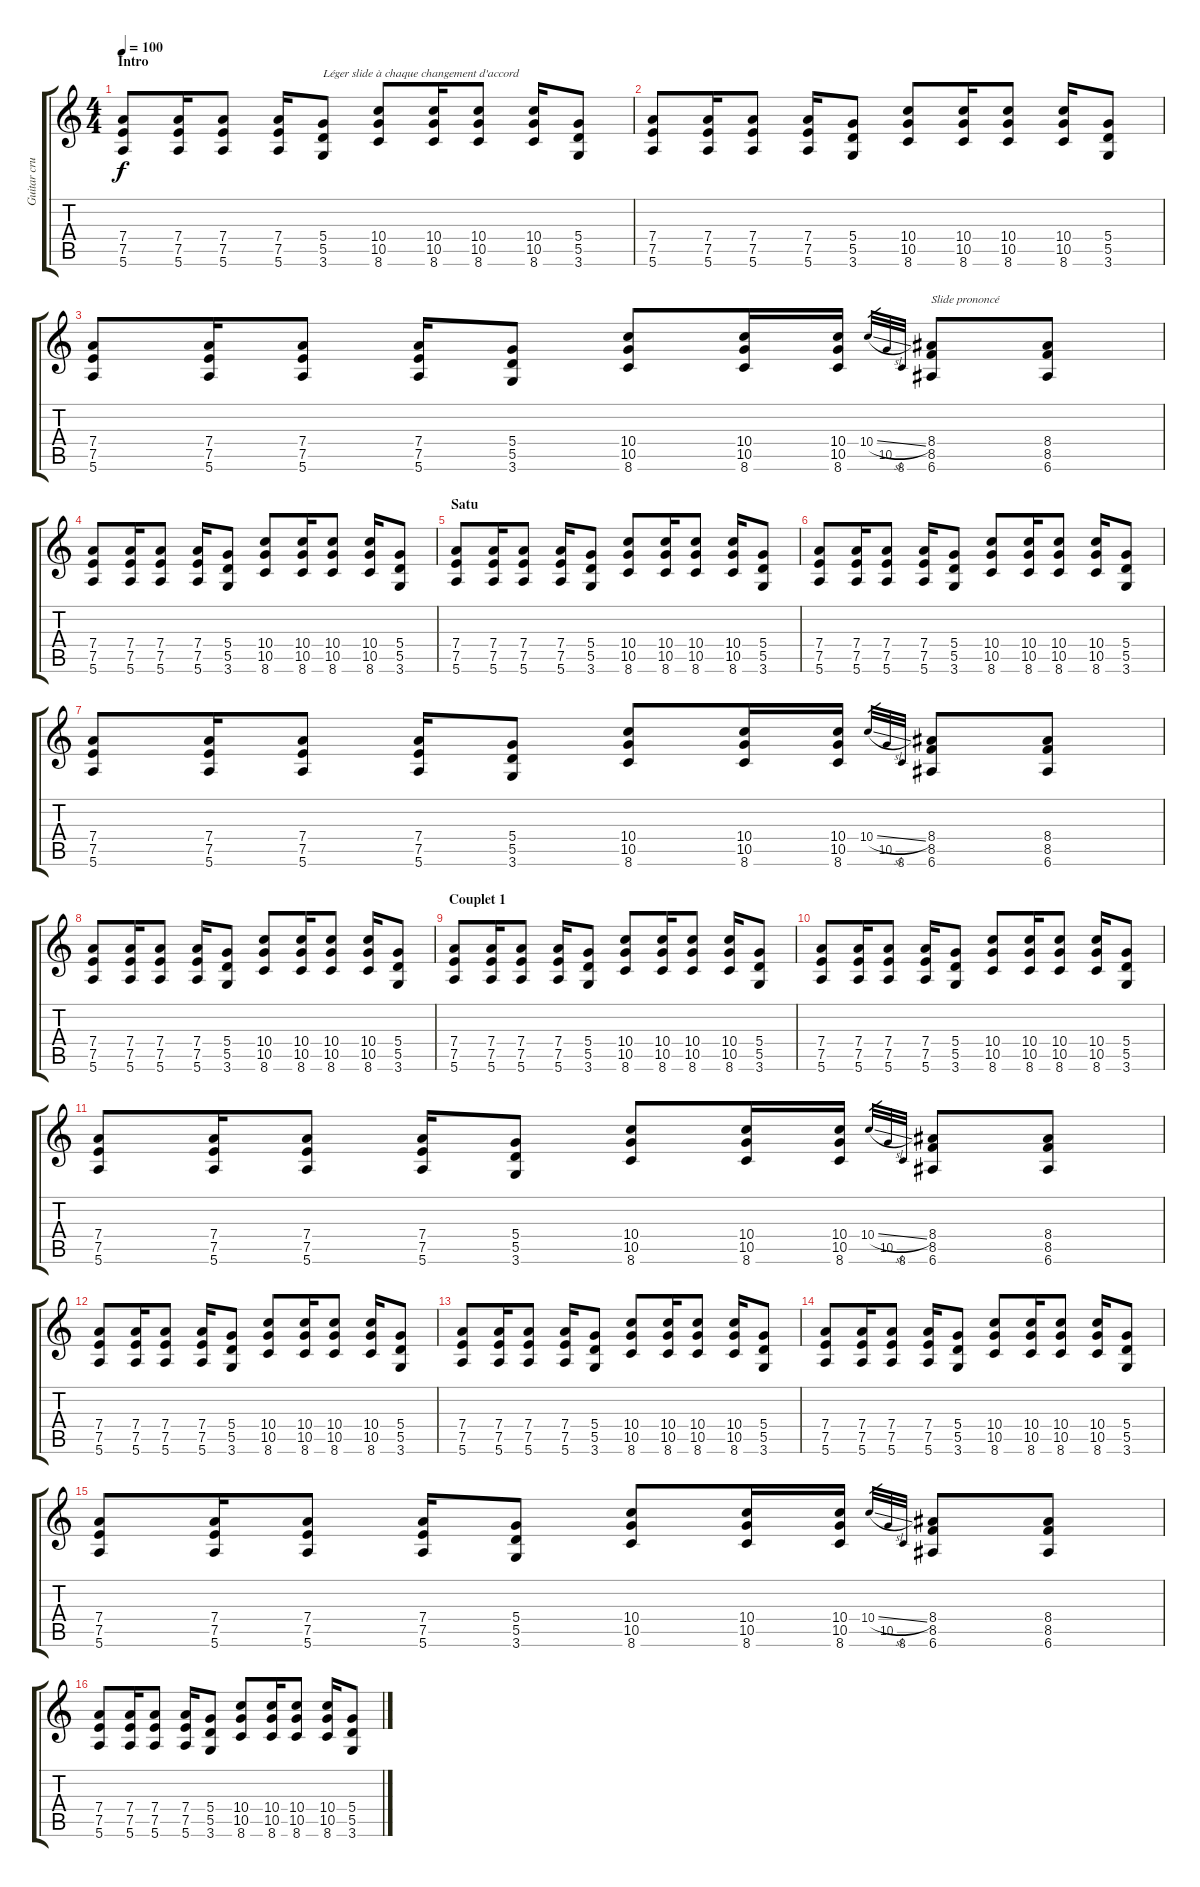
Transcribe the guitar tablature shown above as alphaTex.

\track ("Guitar crunch" "Guitar cru") {instrument distortionguitar}
\staff {score tabs}
\tuning (E4 B3 G3 D3 A2 E2) {hide}
\ts (4 4)
\section ("" "Intro")
\tempo 100
\clef g2
\ks c
(7.4 7.5 5.6).8{dy f instrument distortionguitar} (7.4 7.5 5.6).16 (7.4 7.5 5.6).8 (7.4 7.5 5.6).16 (5.4 5.5 3.6).8{txt "Léger slide à chaque changement d'accord"} (10.4 10.5 8.6).8 (10.4 10.5 8.6).16 (10.4 10.5 8.6).8 (10.4 10.5 8.6).16 (5.4 5.5 3.6).8 |
(7.4 7.5 5.6).8 (7.4 7.5 5.6).16 (7.4 7.5 5.6).8 (7.4 7.5 5.6).16 (5.4 5.5 3.6).8 (10.4 10.5 8.6).8 (10.4 10.5 8.6).16 (10.4 10.5 8.6).8 (10.4 10.5 8.6).16 (5.4 5.5 3.6).8 |
(7.4 7.5 5.6).8 (7.4 7.5 5.6).16 (7.4 7.5 5.6).8 (7.4 7.5 5.6).16 (5.4 5.5 3.6).8 (10.4 10.5 8.6).8 (10.4 10.5 8.6).16 (10.4 10.5 8.6).16 10.4{sl}.32{gr} 10.5.32{gr} 8.6.32{gr} (8.4 8.5 6.6).8{txt "Slide prononcé"} (8.4 8.5 6.6).8 |
(7.4 7.5 5.6).8 (7.4 7.5 5.6).16 (7.4 7.5 5.6).8 (7.4 7.5 5.6).16 (5.4 5.5 3.6).8 (10.4 10.5 8.6).8 (10.4 10.5 8.6).16 (10.4 10.5 8.6).8 (10.4 10.5 8.6).16 (5.4 5.5 3.6).8 |
\section ("" "Satu")
(7.4 7.5 5.6).8 (7.4 7.5 5.6).16 (7.4 7.5 5.6).8 (7.4 7.5 5.6).16 (5.4 5.5 3.6).8 (10.4 10.5 8.6).8 (10.4 10.5 8.6).16 (10.4 10.5 8.6).8 (10.4 10.5 8.6).16 (5.4 5.5 3.6).8 |
(7.4 7.5 5.6).8 (7.4 7.5 5.6).16 (7.4 7.5 5.6).8 (7.4 7.5 5.6).16 (5.4 5.5 3.6).8 (10.4 10.5 8.6).8 (10.4 10.5 8.6).16 (10.4 10.5 8.6).8 (10.4 10.5 8.6).16 (5.4 5.5 3.6).8 |
(7.4 7.5 5.6).8 (7.4 7.5 5.6).16 (7.4 7.5 5.6).8 (7.4 7.5 5.6).16 (5.4 5.5 3.6).8 (10.4 10.5 8.6).8 (10.4 10.5 8.6).16 (10.4 10.5 8.6).16 10.4{sl}.32{gr} 10.5.32{gr} 8.6.32{gr} (8.4 8.5 6.6).8 (8.4 8.5 6.6).8 |
(7.4 7.5 5.6).8 (7.4 7.5 5.6).16 (7.4 7.5 5.6).8 (7.4 7.5 5.6).16 (5.4 5.5 3.6).8 (10.4 10.5 8.6).8 (10.4 10.5 8.6).16 (10.4 10.5 8.6).8 (10.4 10.5 8.6).16 (5.4 5.5 3.6).8 |
\section ("" "Couplet 1")
(7.4 7.5 5.6).8 (7.4 7.5 5.6).16 (7.4 7.5 5.6).8 (7.4 7.5 5.6).16 (5.4 5.5 3.6).8 (10.4 10.5 8.6).8 (10.4 10.5 8.6).16 (10.4 10.5 8.6).8 (10.4 10.5 8.6).16 (5.4 5.5 3.6).8 |
(7.4 7.5 5.6).8 (7.4 7.5 5.6).16 (7.4 7.5 5.6).8 (7.4 7.5 5.6).16 (5.4 5.5 3.6).8 (10.4 10.5 8.6).8 (10.4 10.5 8.6).16 (10.4 10.5 8.6).8 (10.4 10.5 8.6).16 (5.4 5.5 3.6).8 |
(7.4 7.5 5.6).8 (7.4 7.5 5.6).16 (7.4 7.5 5.6).8 (7.4 7.5 5.6).16 (5.4 5.5 3.6).8 (10.4 10.5 8.6).8 (10.4 10.5 8.6).16 (10.4 10.5 8.6).16 10.4{sl}.32{gr} 10.5.32{gr} 8.6.32{gr} (8.4 8.5 6.6).8 (8.4 8.5 6.6).8 |
(7.4 7.5 5.6).8 (7.4 7.5 5.6).16 (7.4 7.5 5.6).8 (7.4 7.5 5.6).16 (5.4 5.5 3.6).8 (10.4 10.5 8.6).8 (10.4 10.5 8.6).16 (10.4 10.5 8.6).8 (10.4 10.5 8.6).16 (5.4 5.5 3.6).8 |
(7.4 7.5 5.6).8 (7.4 7.5 5.6).16 (7.4 7.5 5.6).8 (7.4 7.5 5.6).16 (5.4 5.5 3.6).8 (10.4 10.5 8.6).8 (10.4 10.5 8.6).16 (10.4 10.5 8.6).8 (10.4 10.5 8.6).16 (5.4 5.5 3.6).8 |
(7.4 7.5 5.6).8 (7.4 7.5 5.6).16 (7.4 7.5 5.6).8 (7.4 7.5 5.6).16 (5.4 5.5 3.6).8 (10.4 10.5 8.6).8 (10.4 10.5 8.6).16 (10.4 10.5 8.6).8 (10.4 10.5 8.6).16 (5.4 5.5 3.6).8 |
(7.4 7.5 5.6).8 (7.4 7.5 5.6).16 (7.4 7.5 5.6).8 (7.4 7.5 5.6).16 (5.4 5.5 3.6).8 (10.4 10.5 8.6).8 (10.4 10.5 8.6).16 (10.4 10.5 8.6).16 10.4{sl}.32{gr} 10.5.32{gr} 8.6.32{gr} (8.4 8.5 6.6).8 (8.4 8.5 6.6).8 |
(7.4 7.5 5.6).8 (7.4 7.5 5.6).16 (7.4 7.5 5.6).8 (7.4 7.5 5.6).16 (5.4 5.5 3.6).8 (10.4 10.5 8.6).8 (10.4 10.5 8.6).16 (10.4 10.5 8.6).8 (10.4 10.5 8.6).16 (5.4 5.5 3.6).8
